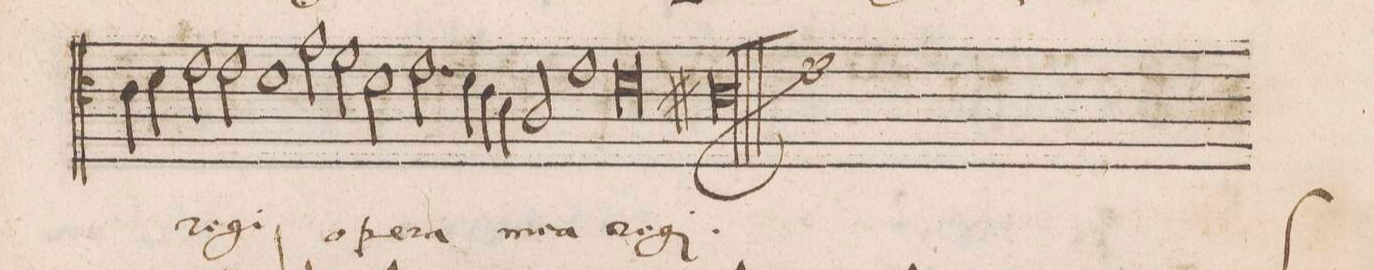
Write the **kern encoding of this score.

**kern	**text
*I"CANTVS	*
*clefC3	*
*k[]	*
*met(C|)	*
*M2/1	*
4d\	.
2e\	.
=46	=46
2e\	re-
1d	-gi
2g\	o-
=47	=47
2f\	.
2d\	-pe-
2.e\	-ra
4d\	.
=48	=48
4c\	.
4B\	.
2A/	me-
1e	-a
=49	=49
0d	re-
=50	=50
0c#X	-gi.
==	==
*-	*-
